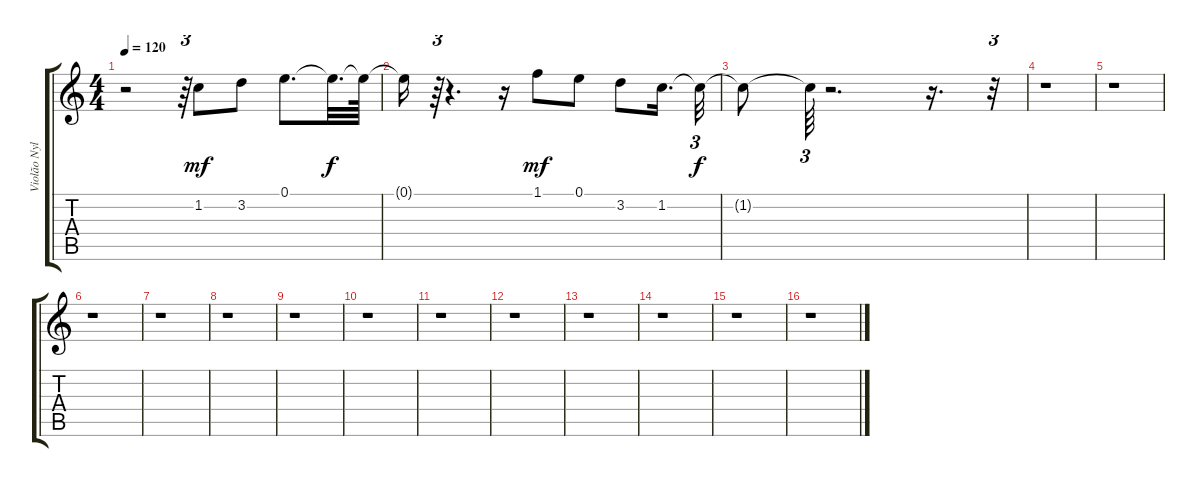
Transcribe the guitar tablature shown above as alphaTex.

\track ("Violão Nylon" "Violão Nyl") {instrument acousticguitarnylon}
\staff {score tabs}
\tuning (E4 B3 G3 D3 A2 E2) {hide}
\ts (4 4)
\tempo 120
\clef g2
\ks c
r.2{dy f} r.64{tu (3 2)} 1.2.8{dy mf} 3.2.8 0.1.8{d} 0.1{t}.32{d dy f} 0.1{t}.64 |
0.1{t}.16 r.64{tu (3 2)} r.4{d} r.16 1.1.8{dy mf} 0.1.8 3.2.8 1.2.16{d} 1.2{t}.32{tu (3 2) dy f} |
1.2{t}.8 1.2{t}.64{tu (3 2)} r.2{d} r.16{d} r.32{tu (3 2)} |
r.1 |
r.1 |
r.1 |
r.1 |
r.1 |
r.1 |
r.1 |
r.1 |
r.1 |
r.1 |
r.1 |
r.1 |
r.1
